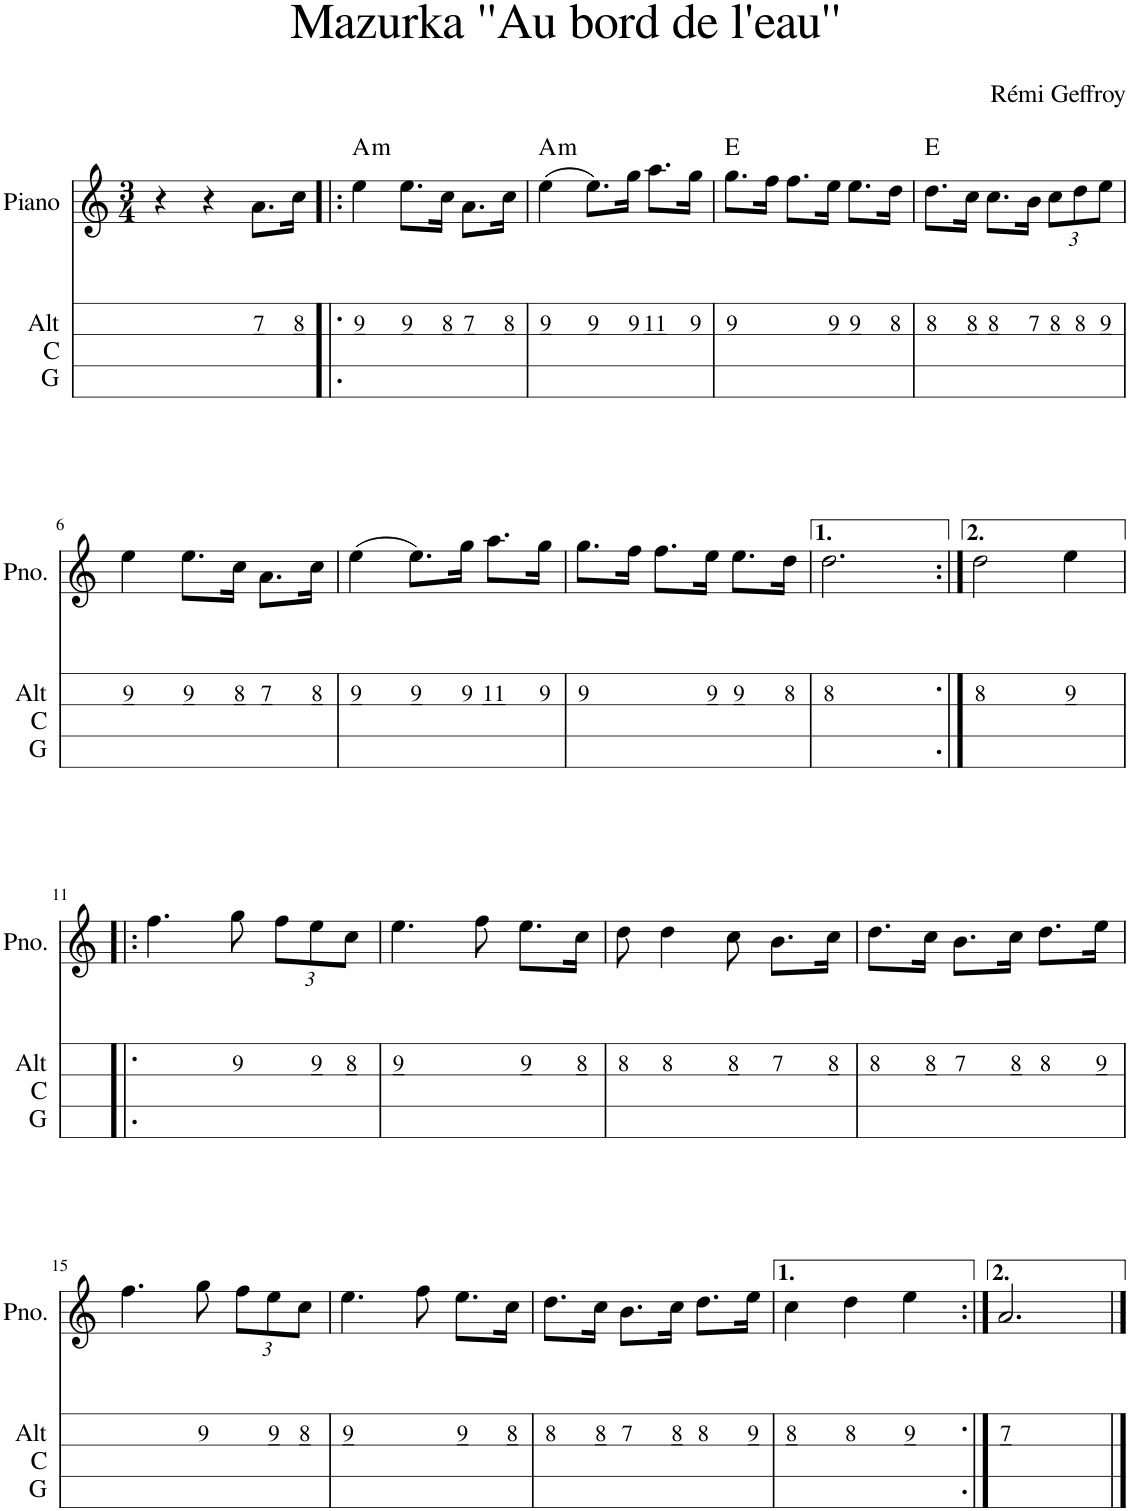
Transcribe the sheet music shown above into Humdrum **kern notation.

**kern	**kern	**text	**text	**text	**harte
*part2	*part1	*part1	*part1	*part1	*part1
*staff2	*staff1	*staff1	*staff1	*staff1	*
*I"Alt C G	*I"Piano	*	*	*	*
*I'Alt C G	*I'Pno.	*	*	*	*
*stria4	*	*	*	*	*
*clefG2	*clefG2	*	*	*	*
*k[]	*k[]	*	*	*	*
*M3/4	*M3/4	*	*	*	*
=1	=1	=1	=1	=1	=1
2.ryy	4r	.	.	.	.
.	4r	.	.	.	.
!	!	!	!	!LO:LY:b	!
.	8.a\L	.	.	7	.
!	!	!	!	!LO:LY:b	!
.	16cc\Jk	.	.	8	.
=2!|:	=2!|:	=2!|:	=2!|:	=2!|:	=2!|:
!	!	!	!	!LO:LY:b	!LO:H:kt=m
2.ryy	4ee\	.	.	9	A:min
!	!	!	!	!LO:LY:b	!
.	8.ee\L	.	.	9	.
!	!	!	!	!LO:LY:b	!
.	16cc\Jk	.	.	8	.
!	!	!	!	!LO:LY:b	!
.	8.a\L	.	.	7	.
!	!	!	!	!LO:LY:b	!
.	16cc\Jk	.	.	8	.
=3	=3	=3	=3	=3	=3
!	!	!	!	!LO:LY:b	!LO:H:kt=m
2.ryy	(4ee\	.	.	9	A:min
!	!	!	!	!LO:LY:b	!
.	8.ee\L)	.	.	9	.
!	!	!	!	!LO:LY:b	!
.	16gg\Jk	.	.	9	.
!	!	!	!	!LO:LY:b	!
.	8.aa\L	.	.	11	.
!	!	!	!	!LO:LY:b	!
.	16gg\Jk	.	.	9	.
=4	=4	=4	=4	=4	=4
!	!	!	!	!LO:LY:b	!
2.ryy	8.ggn\L	.	.	9	E:maj
.	16ff\Jk	.	.	.	.
.	8.ff\L	.	.	.	.
!	!	!	!	!LO:LY:b	!
.	16ee\Jk	.	.	9	.
!	!	!	!	!LO:LY:b	!
.	8.ee\L	.	.	9	.
!	!	!	!	!LO:LY:b	!
.	16dd\Jk	.	.	8	.
=5	=5	=5	=5	=5	=5
!	!	!	!	!LO:LY:b	!
2.ryy	8.dd\L	.	.	8	E:maj
!	!	!	!	!LO:LY:b	!
.	16cc\Jk	.	.	8	.
!	!	!	!	!LO:LY:b	!
.	8.cc\L	.	.	8	.
!	!	!	!	!LO:LY:b	!
.	16b\Jk	.	.	7	.
*	*Xbrackettup	*	*	*	*
!	!	!	!	!LO:LY:b	!
.	12cc\L	.	.	8	.
!	!	!	!	!LO:LY:b	!
.	12dd\	.	.	8	.
!	!	!	!	!LO:LY:b	!
.	12ee\J	.	.	9	.
!!LO:LB:g=z
=6	=6	=6	=6	=6	=6
!	!	!	!	!LO:LY:b	!
2.ryy	4ee\	.	.	9	.
!	!	!	!	!LO:LY:b	!
.	8.ee\L	.	.	9	.
!	!	!	!	!LO:LY:b	!
.	16cc\Jk	.	.	8	.
!	!	!	!	!LO:LY:b	!
.	8.a\L	.	.	7	.
!	!	!	!	!LO:LY:b	!
.	16cc\Jk	.	.	8	.
=7	=7	=7	=7	=7	=7
!	!	!	!	!LO:LY:b	!
2.ryy	(4ee\	.	.	9	.
!	!	!	!	!LO:LY:b	!
.	8.ee\L)	.	.	9	.
!	!	!	!	!LO:LY:b	!
.	16gg\Jk	.	.	9	.
!	!	!	!	!LO:LY:b	!
.	8.aa\L	.	.	11	.
!	!	!	!	!LO:LY:b	!
.	16gg\Jk	.	.	9	.
=8	=8	=8	=8	=8	=8
!	!	!	!	!LO:LY:b	!
2.ryy	8.gg\L	.	.	9	.
.	16ff\Jk	.	.	.	.
.	8.ff\L	.	.	.	.
!	!	!	!	!LO:LY:b	!
.	16ee\Jk	.	.	9	.
!	!	!	!	!LO:LY:b	!
.	8.ee\L	.	.	9	.
!	!	!	!	!LO:LY:b	!
.	16dd\Jk	.	.	8	.
=9	=9	=9	=9	=9	=9
!	!	!	!	!LO:LY:b	!
2.ryy	2.dd\	.	.	8	.
=10:|!	=10:|!	=10:|!	=10:|!	=10:|!	=10:|!
!	!	!	!	!LO:LY:b	!
2.ryy	2dd\	.	.	8	.
!	!	!	!	!LO:LY:b	!
.	4ee\	.	.	9	.
!!LO:LB:g=z
=11!|:	=11!|:	=11!|:	=11!|:	=11!|:	=11!|:
2.ryy	4.ff\	.	.	.	.
!	!	!	!	!LO:LY:b	!
.	8gg\	.	.	9	.
.	12ff\L	.	.	.	.
!	!	!	!	!LO:LY:b	!
.	12ee\	.	.	9	.
!	!	!	!	!LO:LY:b	!
.	12cc\J	.	.	8	.
=12	=12	=12	=12	=12	=12
!	!	!	!	!LO:LY:b	!
2.ryy	4.ee\	.	.	9	.
.	8ff\	.	.	.	.
!	!	!	!	!LO:LY:b	!
.	8.ee\L	.	.	9	.
!	!	!	!	!LO:LY:b	!
.	16cc\Jk	.	.	8	.
=13	=13	=13	=13	=13	=13
!	!	!	!	!LO:LY:b	!
2.ryy	8dd\	.	.	8	.
!	!	!	!	!LO:LY:b	!
.	4dd\	.	.	8	.
!	!	!	!	!LO:LY:b	!
.	8cc\	.	.	8	.
!	!	!	!	!LO:LY:b	!
.	8.b\L	.	.	7	.
!	!	!	!	!LO:LY:b	!
.	16cc\Jk	.	.	8	.
=14	=14	=14	=14	=14	=14
!	!	!	!	!LO:LY:b	!
2.ryy	8.dd\L	.	.	8	.
!	!	!	!	!LO:LY:b	!
.	16cc\Jk	.	.	8	.
!	!	!	!	!LO:LY:b	!
.	8.b\L	.	.	7	.
!	!	!	!	!LO:LY:b	!
.	16cc\Jk	.	.	8	.
!	!	!	!	!LO:LY:b	!
.	8.dd\L	.	.	8	.
!	!	!	!	!LO:LY:b	!
.	16ee\Jk	.	.	9	.
!!LO:LB:g=z
=15	=15	=15	=15	=15	=15
2.ryy	4.ff\	.	.	.	.
!	!	!	!	!LO:LY:b	!
.	8gg\	.	.	9	.
.	12ff\L	.	.	.	.
!	!	!	!	!LO:LY:b	!
.	12ee\	.	.	9	.
!	!	!	!	!LO:LY:b	!
.	12cc\J	.	.	8	.
=16	=16	=16	=16	=16	=16
!	!	!	!	!LO:LY:b	!
2.ryy	4.ee\	.	.	9	.
.	8ff\	.	.	.	.
!	!	!	!	!LO:LY:b	!
.	8.ee\L	.	.	9	.
!	!	!	!	!LO:LY:b	!
.	16cc\Jk	.	.	8	.
=17	=17	=17	=17	=17	=17
!	!	!	!	!LO:LY:b	!
2.ryy	8.dd\L	.	.	8	.
!	!	!	!	!LO:LY:b	!
.	16cc\Jk	.	.	8	.
!	!	!	!	!LO:LY:b	!
.	8.b\L	.	.	7	.
!	!	!	!	!LO:LY:b	!
.	16cc\Jk	.	.	8	.
!	!	!	!	!LO:LY:b	!
.	8.dd\L	.	.	8	.
!	!	!	!	!LO:LY:b	!
.	16ee\Jk	.	.	9	.
=18	=18	=18	=18	=18	=18
!	!	!	!	!LO:LY:b	!
2.ryy	4cc\	.	.	8	.
!	!	!	!	!LO:LY:b	!
.	4dd\	.	.	8	.
!	!	!	!	!LO:LY:b	!
.	4ee\	.	.	9	.
=19:|!	=19:|!	=19:|!	=19:|!	=19:|!	=19:|!
!	!	!	!	!LO:LY:b	!
2.ryy	2.a/	.	.	7	.
==	==	==	==	==	==
*-	*-	*-	*-	*-	*-
